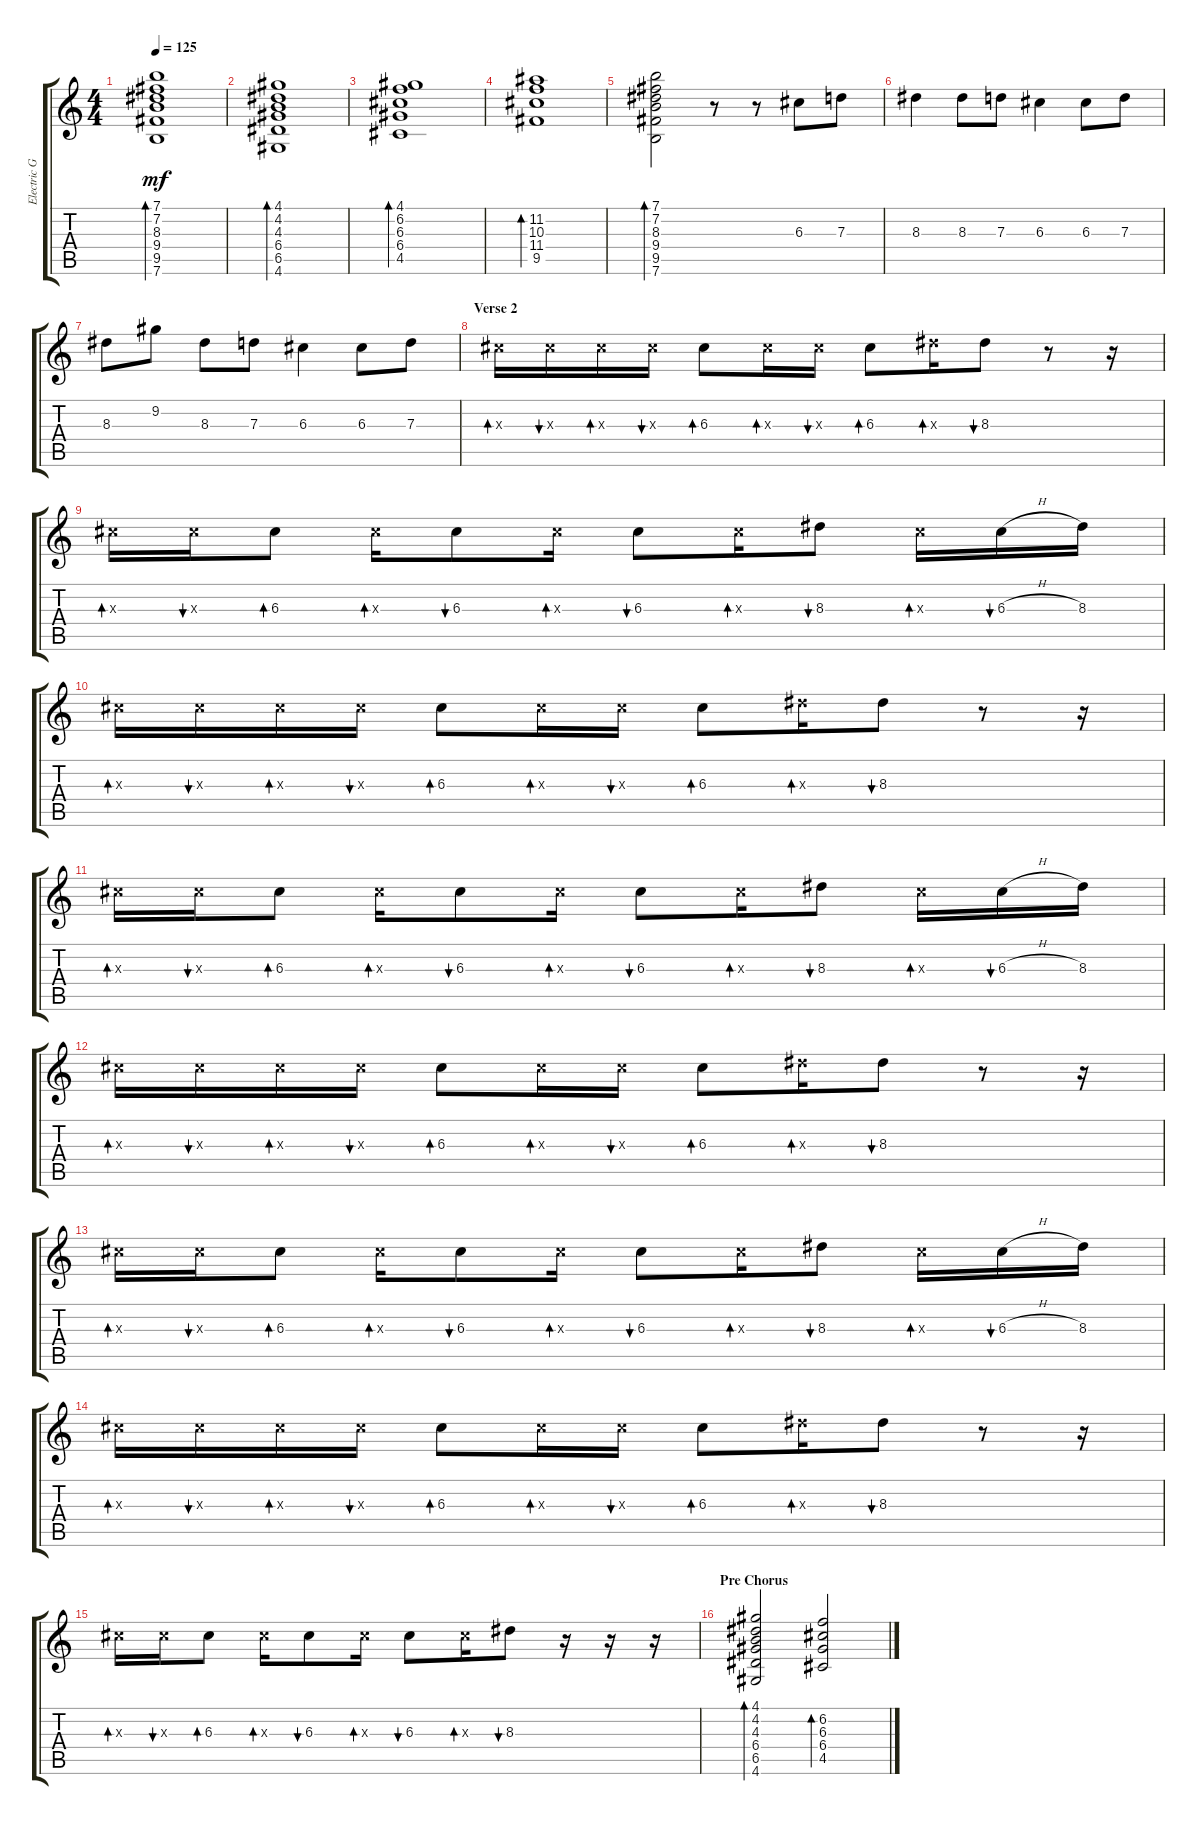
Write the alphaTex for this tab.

\track ("Electric Guitar" "Electric G") {instrument electricguitarclean}
\staff {score tabs}
\tuning (E4 B3 G3 D3 A2 E2) {hide}
\ts (4 4)
\tempo 125
\clef g2
\ks c
(7.1 7.2 8.3 9.4 9.5 7.6).1{bd 30 dy mf} |
(4.1 4.2 4.3 6.4 6.5 4.6).1{bd 30} |
(4.1 6.2 6.3 6.4 4.5).1{bd 30} |
(11.2 10.3 11.4 9.5).1{bd 30} |
(7.1 7.2 8.3 9.4 9.5 7.6).2{bd 30} r.8 r.8 6.3.8 7.3.8 |
8.3.4 8.3.8 7.3.8 6.3.4 6.3.8 7.3.8 |
8.3.8 9.2.8 8.3.8 7.3.8 6.3.4 6.3.8 7.3.8 |
\section ("" "Verse 2")
6.3{x}.16{bd 30} 6.3{x}.16{bu 30} 6.3{x}.16{bd 30} 6.3{x}.16{bu 30} 6.3.8{bd 30} 6.3{x}.16{bd 30} 6.3{x}.16{bu 30} 6.3.8{bd 30} 8.3{x}.16{bd 30} 8.3.8{bu 30} r.8 r.16 |
6.3{x}.16{bd 30} 6.3{x}.16{bu 30} 6.3.8{bd 30} 6.3{x}.16{bd 30} 6.3.8{bu 30} 6.3{x}.16{bd 30} 6.3.8{bu 30} 6.3{x}.16{bd 30} 8.3.8{bu 30} 6.3{x}.16{bd 30} 6.3{h}.16{bu 30} 8.3.16 |
6.3{x}.16{bd 30} 6.3{x}.16{bu 30} 6.3{x}.16{bd 30} 6.3{x}.16{bu 30} 6.3.8{bd 30} 6.3{x}.16{bd 30} 6.3{x}.16{bu 30} 6.3.8{bd 30} 8.3{x}.16{bd 30} 8.3.8{bu 30} r.8 r.16 |
6.3{x}.16{bd 30} 6.3{x}.16{bu 30} 6.3.8{bd 30} 6.3{x}.16{bd 30} 6.3.8{bu 30} 6.3{x}.16{bd 30} 6.3.8{bu 30} 6.3{x}.16{bd 30} 8.3.8{bu 30} 6.3{x}.16{bd 30} 6.3{h}.16{bu 30} 8.3.16 |
6.3{x}.16{bd 30} 6.3{x}.16{bu 30} 6.3{x}.16{bd 30} 6.3{x}.16{bu 30} 6.3.8{bd 30} 6.3{x}.16{bd 30} 6.3{x}.16{bu 30} 6.3.8{bd 30} 8.3{x}.16{bd 30} 8.3.8{bu 30} r.8 r.16 |
6.3{x}.16{bd 30} 6.3{x}.16{bu 30} 6.3.8{bd 30} 6.3{x}.16{bd 30} 6.3.8{bu 30} 6.3{x}.16{bd 30} 6.3.8{bu 30} 6.3{x}.16{bd 30} 8.3.8{bu 30} 6.3{x}.16{bd 30} 6.3{h}.16{bu 30} 8.3.16 |
6.3{x}.16{bd 30} 6.3{x}.16{bu 30} 6.3{x}.16{bd 30} 6.3{x}.16{bu 30} 6.3.8{bd 30} 6.3{x}.16{bd 30} 6.3{x}.16{bu 30} 6.3.8{bd 30} 8.3{x}.16{bd 30} 8.3.8{bu 30} r.8 r.16 |
6.3{x}.16{bd 30} 6.3{x}.16{bu 30} 6.3.8{bd 30} 6.3{x}.16{bd 30} 6.3.8{bu 30} 6.3{x}.16{bd 30} 6.3.8{bu 30} 6.3{x}.16{bd 30} 8.3.8{bu 30} r.16 r.16 r.16 |
\section ("" "Pre Chorus")
(4.1 4.2 4.3 6.4 6.5 4.6).2{bd 30} (6.2 6.3 6.4 4.5).2{bd 30}
